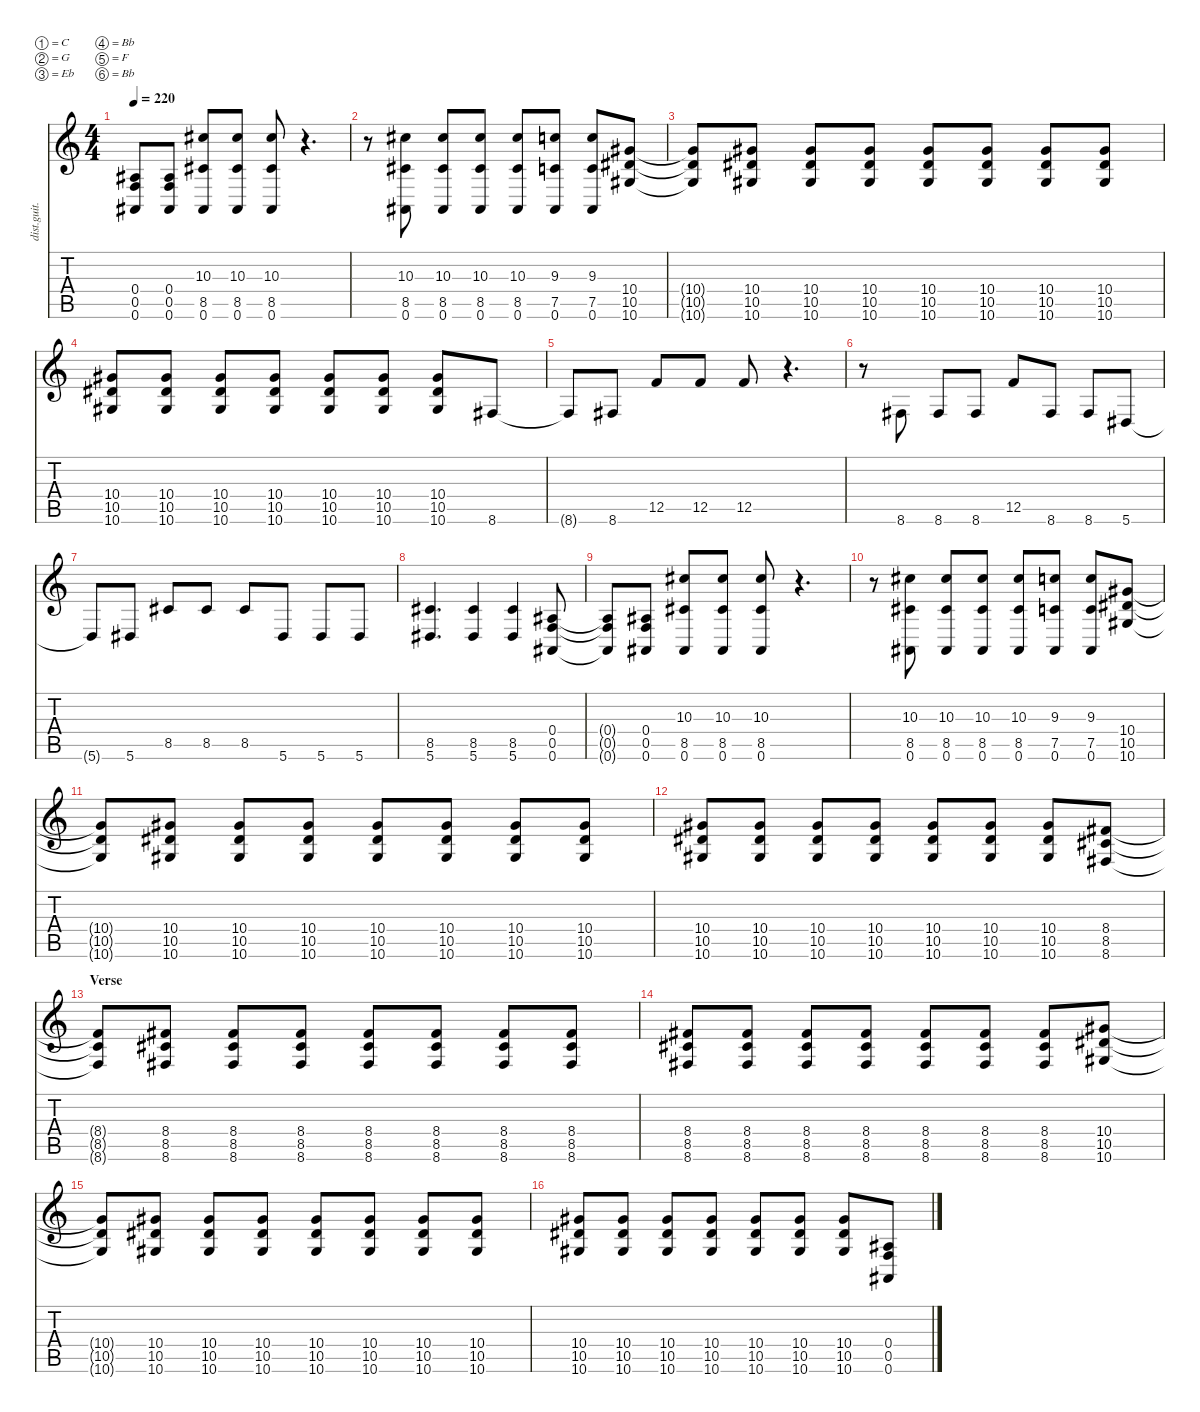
\defaultSystemsLayout 4
\hideDynamics
\bracketExtendMode nobrackets
\otherSystemsTrackNameOrientation horizontal
\track ("Guitar L" "dist.guit.") {instrument distortionguitar}
\staff {score tabs}
\tuning (C4 G3 Eb3 Bb2 F2 Bb1)
\ts (4 4)
\tempo 220
\clef g2
\ks c
(0.6{t acc #} 0.5{t} 0.4{t acc #}).8{dy mf beam Up} (0.6{acc #} 0.5 0.4{acc #}).8{beam Up} (0.6{acc #} 8.5{acc #} 10.3{acc #}).8{beam Up} (0.6{acc #} 8.5{acc #} 10.3{acc #}).8{beam Up} (0.6{acc #} 8.5{acc #} 10.3{acc #}).8{beam Up} r.4{d beam Up} |
r.8{beam Down} (10.3{acc #} 8.5{acc #} 0.6{acc #}).8{beam Up} (10.3{acc #} 8.5{acc #} 0.6{acc #}).8{beam Up} (10.3{acc #} 8.5{acc #} 0.6{acc #}).8{beam Up} (10.3{acc #} 8.5{acc #} 0.6{acc #}).8{beam Up} (9.3 7.5 0.6{acc #}).8{beam Up} (9.3 7.5 0.6{acc #}).8{beam Up} (10.6{acc #} 10.5{acc #} 10.4{acc #}).8{beam Up} |
(10.6{t acc #} 10.5{t acc #} 10.4{t acc #}).8{beam Up} (10.6{acc #} 10.5{acc #} 10.4{acc #}).8{beam Up} (10.6{acc #} 10.5{acc #} 10.4{acc #}).8{beam Up} (10.6{acc #} 10.5{acc #} 10.4{acc #}).8{beam Up} (10.6{acc #} 10.5{acc #} 10.4{acc #}).8{beam Up} (10.6{acc #} 10.5{acc #} 10.4{acc #}).8{beam Up} (10.6{acc #} 10.5{acc #} 10.4{acc #}).8{beam Up} (10.6{acc #} 10.5{acc #} 10.4{acc #}).8{beam Up} |
(10.4{acc #} 10.5{acc #} 10.6{acc #}).8{beam Up} (10.4{acc #} 10.5{acc #} 10.6{acc #}).8{beam Up} (10.4{acc #} 10.5{acc #} 10.6{acc #}).8{beam Up} (10.4{acc #} 10.5{acc #} 10.6{acc #}).8{beam Up} (10.4{acc #} 10.5{acc #} 10.6{acc #}).8{beam Up} (10.4{acc #} 10.5{acc #} 10.6{acc #}).8{beam Up} (10.4{acc #} 10.5{acc #} 10.6{acc #}).8{beam Up} 8.6{acc #}.8{beam Up} |
8.6{t acc #}.8{beam Up} 8.6{acc #}.8{beam Up} 12.5.8{beam Up} 12.5.8{beam Up} 12.5.8{beam Up} r.4{d beam Up} |
r.8{beam Down} 8.6{acc #}.8{beam Up} 8.6{acc #}.8{beam Up} 8.6{acc #}.8{beam Up} 12.5.8{beam Up} 8.6{acc #}.8{beam Up} 8.6{acc #}.8{beam Up} 5.6{acc #}.8{beam Up} |
5.6{t acc #}.8{beam Up} 5.6{acc #}.8{beam Up} 8.5{acc #}.8{beam Up} 8.5{acc #}.8{beam Up} 8.5{acc #}.8{beam Up} 5.6{acc #}.8{beam Up} 5.6{acc #}.8{beam Up} 5.6{acc #}.8{beam Up} |
(5.6{acc #} 8.5{acc #}).4{d beam Up} (5.6{acc #} 8.5{acc #}).4{beam Up} (5.6{acc #} 8.5{acc #}).4{beam Up} (0.6{acc #} 0.5 0.4{acc #}).8{beam Up} |
(0.6{t acc #} 0.5{t} 0.4{t acc #}).8{beam Up} (0.6{acc #} 0.5 0.4{acc #}).8{beam Up} (0.6{acc #} 8.5{acc #} 10.3{acc #}).8{beam Up} (0.6{acc #} 8.5{acc #} 10.3{acc #}).8{beam Up} (0.6{acc #} 8.5{acc #} 10.3{acc #}).8{beam Up} r.4{d beam Up} |
r.8{beam Down} (10.3{acc #} 8.5{acc #} 0.6{acc #}).8{beam Up} (10.3{acc #} 8.5{acc #} 0.6{acc #}).8{beam Up} (10.3{acc #} 8.5{acc #} 0.6{acc #}).8{beam Up} (10.3{acc #} 8.5{acc #} 0.6{acc #}).8{beam Up} (9.3 7.5 0.6{acc #}).8{beam Up} (9.3 7.5 0.6{acc #}).8{beam Up} (10.6{acc #} 10.5{acc #} 10.4{acc #}).8{beam Up} |
(10.6{t acc #} 10.5{t acc #} 10.4{t acc #}).8{beam Up} (10.6{acc #} 10.5{acc #} 10.4{acc #}).8{beam Up} (10.6{acc #} 10.5{acc #} 10.4{acc #}).8{beam Up} (10.6{acc #} 10.5{acc #} 10.4{acc #}).8{beam Up} (10.6{acc #} 10.5{acc #} 10.4{acc #}).8{beam Up} (10.6{acc #} 10.5{acc #} 10.4{acc #}).8{beam Up} (10.6{acc #} 10.5{acc #} 10.4{acc #}).8{beam Up} (10.6{acc #} 10.5{acc #} 10.4{acc #}).8{beam Up} |
(10.4{acc #} 10.5{acc #} 10.6{acc #}).8{beam Up} (10.4{acc #} 10.5{acc #} 10.6{acc #}).8{beam Up} (10.4{acc #} 10.5{acc #} 10.6{acc #}).8{beam Up} (10.4{acc #} 10.5{acc #} 10.6{acc #}).8{beam Up} (10.4{acc #} 10.5{acc #} 10.6{acc #}).8{beam Up} (10.4{acc #} 10.5{acc #} 10.6{acc #}).8{beam Up} (10.4{acc #} 10.5{acc #} 10.6{acc #}).8{beam Up} (8.6{acc #} 8.5{acc #} 8.4{acc #}).8{beam Up} |
\section ("" "Verse")
(8.6{t acc #} 8.5{t acc #} 8.4{t acc #}).8{beam Up} (8.6{acc #} 8.5{acc #} 8.4{acc #}).8{beam Up} (8.6{acc #} 8.5{acc #} 8.4{acc #}).8{beam Up} (8.6{acc #} 8.5{acc #} 8.4{acc #}).8{beam Up} (8.6{acc #} 8.5{acc #} 8.4{acc #}).8{beam Up} (8.6{acc #} 8.5{acc #} 8.4{acc #}).8{beam Up} (8.6{acc #} 8.5{acc #} 8.4{acc #}).8{beam Up} (8.6{acc #} 8.5{acc #} 8.4{acc #}).8{beam Up} |
(8.6{acc #} 8.5{acc #} 8.4{acc #}).8{beam Up} (8.6{acc #} 8.5{acc #} 8.4{acc #}).8{beam Up} (8.6{acc #} 8.5{acc #} 8.4{acc #}).8{beam Up} (8.6{acc #} 8.5{acc #} 8.4{acc #}).8{beam Up} (8.6{acc #} 8.5{acc #} 8.4{acc #}).8{beam Up} (8.6{acc #} 8.5{acc #} 8.4{acc #}).8{beam Up} (8.6{acc #} 8.5{acc #} 8.4{acc #}).8{beam Up} (10.6{acc #} 10.5{acc #} 10.4{acc #}).8{beam Up} |
(10.6{t acc #} 10.5{t acc #} 10.4{t acc #}).8{beam Up} (10.6{acc #} 10.5{acc #} 10.4{acc #}).8{beam Up} (10.6{acc #} 10.5{acc #} 10.4{acc #}).8{beam Up} (10.6{acc #} 10.5{acc #} 10.4{acc #}).8{beam Up} (10.6{acc #} 10.5{acc #} 10.4{acc #}).8{beam Up} (10.6{acc #} 10.5{acc #} 10.4{acc #}).8{beam Up} (10.6{acc #} 10.5{acc #} 10.4{acc #}).8{beam Up} (10.6{acc #} 10.5{acc #} 10.4{acc #}).8{beam Up} |
(10.6{acc #} 10.5{acc #} 10.4{acc #}).8{beam Up} (10.6{acc #} 10.5{acc #} 10.4{acc #}).8{beam Up} (10.6{acc #} 10.5{acc #} 10.4{acc #}).8{beam Up} (10.6{acc #} 10.5{acc #} 10.4{acc #}).8{beam Up} (10.6{acc #} 10.5{acc #} 10.4{acc #}).8{beam Up} (10.6{acc #} 10.5{acc #} 10.4{acc #}).8{beam Up} (10.6{acc #} 10.5{acc #} 10.4{acc #}).8{beam Up} (0.6{acc #} 0.5 0.4{acc #}).8{beam Up}
